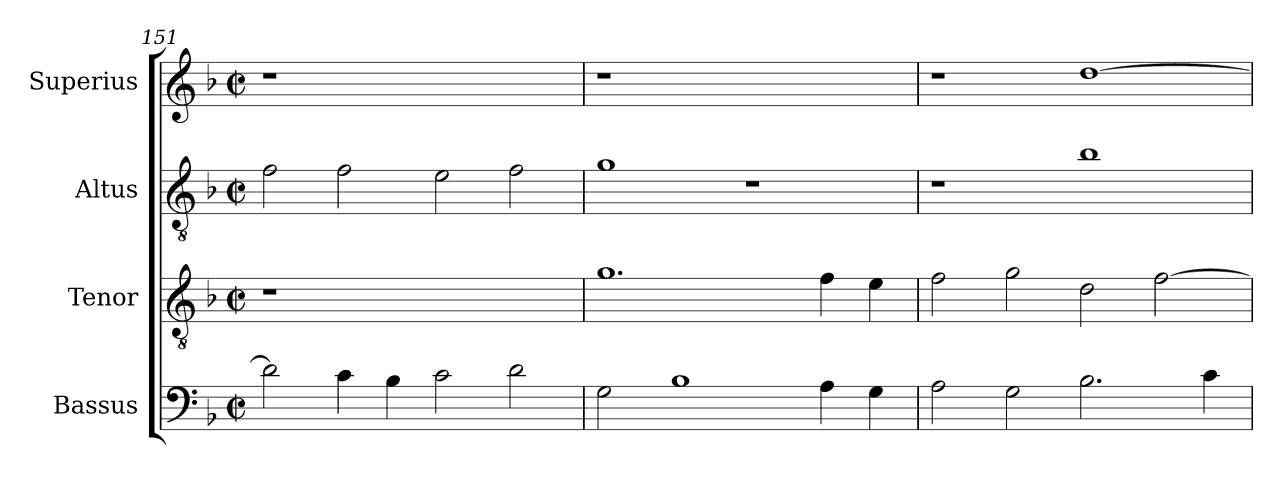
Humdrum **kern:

**kern	**kern	**kern	**kern
*part4	*part3	*part2	*part1
*staff4	*staff3	*staff2	*staff1
*I"Bassus	*I"Tenor	*I"Altus	*I"Superius
*I'B.	*I'T.	*	*I'S.
*clefF4	*clefGv2	*clefGv2	*clefG2
*	*ITrd7c12	*ITrd7c12	*
*k[b-]	*k[b-]	*k[b-]	*k[b-]
*F:	*F:	*F:	*F:
*M2/2	*M2/2	*M2/2	*M2/2
*met(c|)	*met(c|)	*met(c|)	*met(c|)
=151	=151	=151	=151
!	!LO:N:vis=1	!	!LO:N:vis=1
2di\]	1r	2Fi\	1r
4ci\	.	2Fi\	.
4B-i\	.	.	.
2ci\	1ryy	2Ei\	1ryy
2di\	.	2Fi\	.
!!LO:LB:g=z
=152	=152	=152	=152
!	!	!	!LO:N:vis=1
2Gi\	1.Gi	1Gi	1r
1B-i	.	.	.
.	.	1r	1ryy
4Ai\	4Fi\	.	.
4Gi\	4Ei\	.	.
=153	=153	=153	=153
2Ai\	2Fi\	1r	1r
2Gi\	2Gi\	.	.
2.B-i\	2Di\	1B-i	[>1ddi
.	[>2Fi\	.	.
4ci\	.	.	.
=	=	=	=
*-	*-	*-	*-
